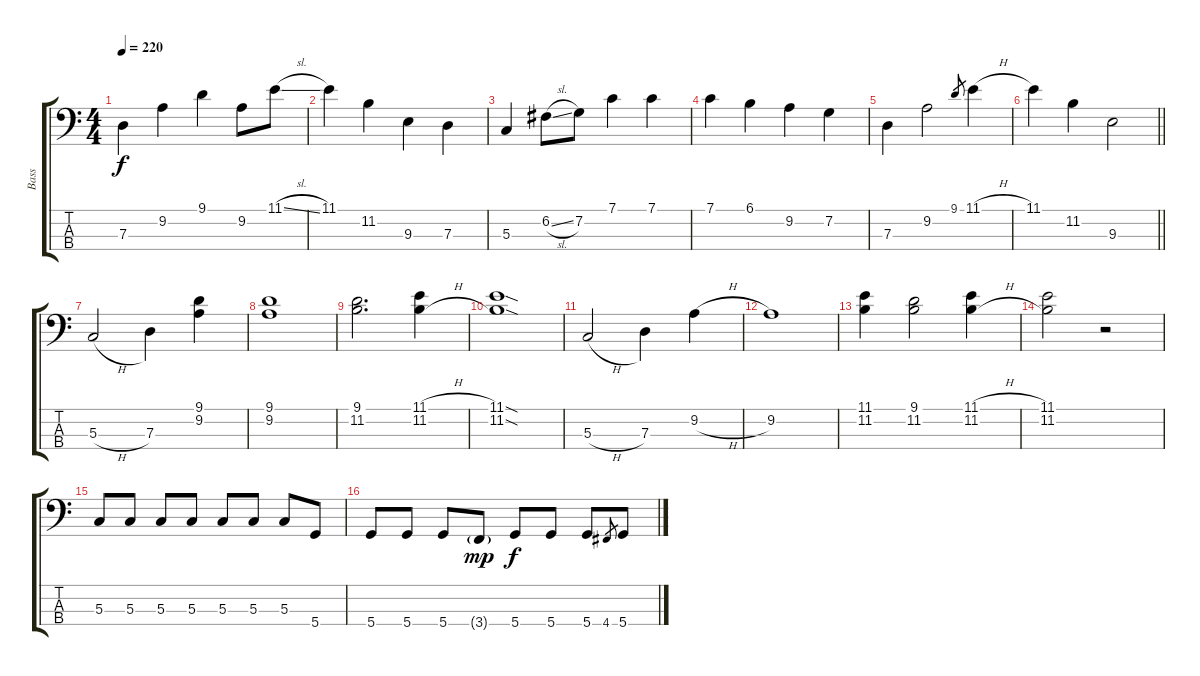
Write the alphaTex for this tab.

\track ("Bass" "Bass") {instrument electricbasspick}
\staff {score tabs}
\tuning (F2 C2 G1 D1) {hide}
\ts (4 4)
\tempo 220
\clef f4
\ks c
7.3.4{dy f} 9.2.4 9.1.4 9.2.8 11.1{sl}.8 |
11.1.4 11.2.4 9.3.4 7.3.4 |
5.3.4 6.2{sl}.8 7.2.8 7.1.4 7.1.4 |
7.1.4 6.1.4 9.2.4 7.2.4 |
7.3.4 9.2.2 9.1.8{gr} 11.1{h}.4 |
\barLineRight lightlight
11.1.4 11.2.4 9.3.2 |
5.3{h}.2 7.3.4 (9.1 9.2).4 |
(9.1 9.2).1 |
(9.1 11.2).2{d} (11.1{h} 11.2{h}).4 |
(11.1{sod} 11.2{sod}).1 |
5.3{h}.2 7.3.4 9.2{h}.4 |
9.2.1 |
(11.1 11.2).4 (9.1 11.2).2 (11.1{h} 11.2{h}).4 |
(11.1 11.2).2 r.2 |
5.3.8 5.3.8 5.3.8 5.3.8 5.3.8 5.3.8 5.3.8 5.4.8 |
5.4.8 5.4.8 5.4.8 3.4{g}.8{dy mp} 5.4.8{dy f} 5.4.8 5.4.8 4.4.8{gr} 5.4.8
